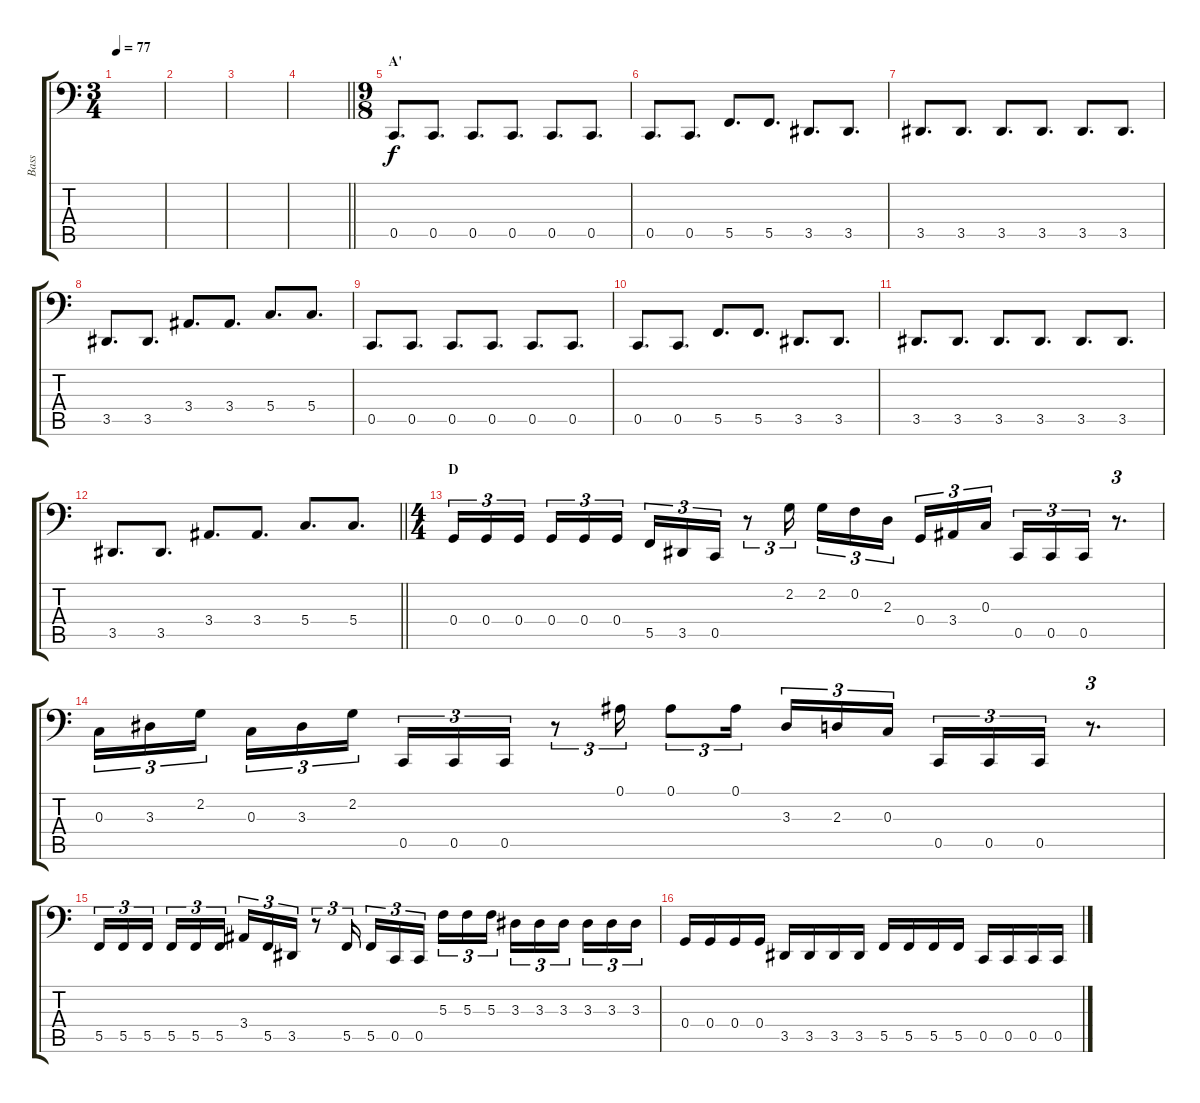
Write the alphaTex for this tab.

\track ("Bass" "Bass") {instrument electricbasspick}
\staff {score tabs}
\tuning (Bb2 F2 C2 G1 C1 A0) {hide}
\ts (3 4)
\tempo 77
\clef f4
\ks c
|
|
|
\barLineRight lightlight
|
\ts (9 8)
\section ("" "A'")
0.5.8{d instrument electricbasspick} 0.5.8{d} 0.5.8{d} 0.5.8{d} 0.5.8{d} 0.5.8{d} |
0.5.8{d} 0.5.8{d} 5.5.8{d} 5.5.8{d} 3.5.8{d} 3.5.8{d} |
3.5.8{d} 3.5.8{d} 3.5.8{d} 3.5.8{d} 3.5.8{d} 3.5.8{d} |
3.5.8{d} 3.5.8{d} 3.4.8{d} 3.4.8{d} 5.4.8{d} 5.4.8{d} |
0.5.8{d} 0.5.8{d} 0.5.8{d} 0.5.8{d} 0.5.8{d} 0.5.8{d} |
0.5.8{d} 0.5.8{d} 5.5.8{d} 5.5.8{d} 3.5.8{d} 3.5.8{d} |
3.5.8{d} 3.5.8{d} 3.5.8{d} 3.5.8{d} 3.5.8{d} 3.5.8{d} |
\barLineRight lightlight
3.5.8{d} 3.5.8{d} 3.4.8{d} 3.4.8{d} 5.4.8{d} 5.4.8{d} |
\ts (4 4)
\section ("" "D")
0.4.16{tu (3 2)} 0.4.16{tu (3 2)} 0.4.16{tu (3 2) beam splitsecondary} 0.4.16{tu (3 2)} 0.4.16{tu (3 2)} 0.4.16{tu (3 2)} 5.5.16{tu (3 2)} 3.5.16{tu (3 2)} 0.5.16{tu (3 2)} r.8{tu (3 2)} 2.2.16{tu (3 2)} 2.2.16{tu (3 2)} 0.2.16{tu (3 2)} 2.3.16{tu (3 2) beam splitsecondary} 0.4.16{tu (3 2)} 3.4.16{tu (3 2)} 0.3.16{tu (3 2)} 0.5.16{tu (3 2)} 0.5.16{tu (3 2)} 0.5.16{tu (3 2)} r.8{d tu (3 2)} |
0.3.16{tu (3 2)} 3.3.16{tu (3 2)} 2.2.16{tu (3 2) beam splitsecondary} 0.3.16{tu (3 2)} 3.3.16{tu (3 2)} 2.2.16{tu (3 2)} 0.5.16{tu (3 2)} 0.5.16{tu (3 2)} 0.5.16{tu (3 2)} r.8{tu (3 2)} 0.1.16{tu (3 2)} 0.1.8{tu (3 2)} 0.1.16{tu (3 2) beam splitsecondary} 3.3.16{tu (3 2)} 2.3.16{tu (3 2)} 0.3.16{tu (3 2)} 0.5.16{tu (3 2)} 0.5.16{tu (3 2)} 0.5.16{tu (3 2)} r.8{d tu (3 2)} |
5.5.16{tu (3 2)} 5.5.16{tu (3 2)} 5.5.16{tu (3 2) beam splitsecondary} 5.5.16{tu (3 2)} 5.5.16{tu (3 2)} 5.5.16{tu (3 2)} 3.4.16{tu (3 2)} 5.5.16{tu (3 2)} 3.5.16{tu (3 2)} r.8{tu (3 2)} 5.5.16{tu (3 2)} 5.5.16{tu (3 2)} 0.5.16{tu (3 2)} 0.5.16{tu (3 2) beam splitsecondary} 5.3.16{tu (3 2)} 5.3.16{tu (3 2)} 5.3.16{tu (3 2)} 3.3.16{tu (3 2)} 3.3.16{tu (3 2)} 3.3.16{tu (3 2) beam splitsecondary} 3.3.16{tu (3 2)} 3.3.16{tu (3 2)} 3.3.16{tu (3 2)} |
0.4.16 0.4.16 0.4.16 0.4.16 3.5.16 3.5.16 3.5.16 3.5.16 5.5.16 5.5.16 5.5.16 5.5.16 0.5.16 0.5.16 0.5.16 0.5.16
